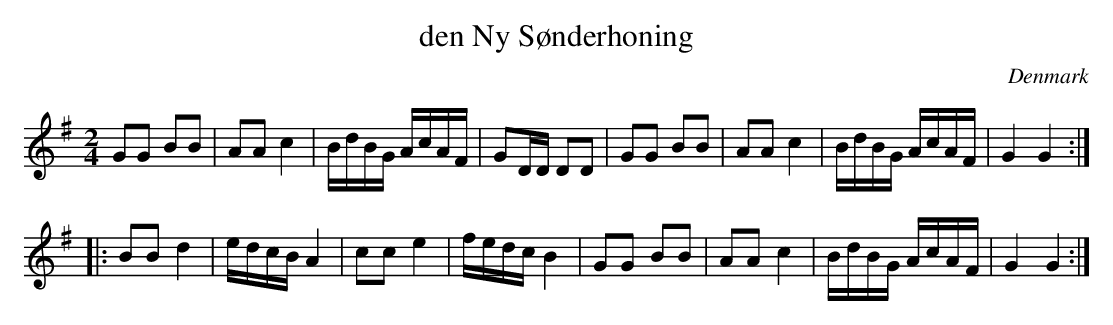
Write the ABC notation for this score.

X:1
T:den Ny Sønderhoning
M:2/4
O:Denmark
K:G
G2G2 B2B2 | A2A2 c4 | BdBG AcAF | G2DD D2D2 |\
G2G2 B2B2 | A2A2 c4 | BdBG AcAF | G4 G4 :|
|:\
B2B2 d4 | edcB A4 | c2c2 e4 | fedc B4 | \
G2G2 B2B2 | A2A2 c4 | BdBG AcAF | G4 G4 :|
